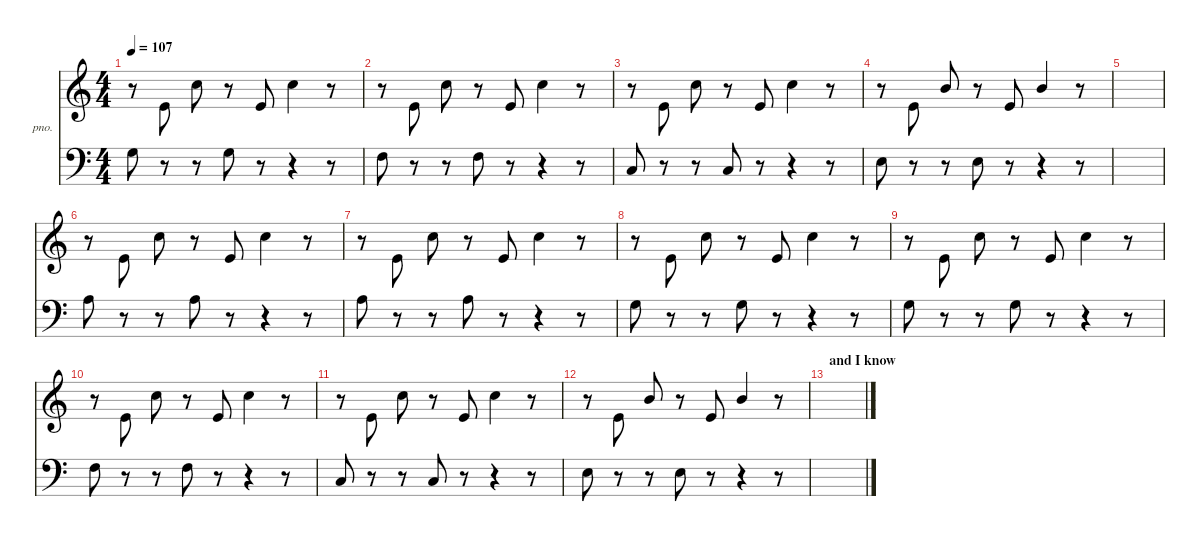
\defaultSystemsLayout 4
\hideDynamics
\bracketExtendMode nobrackets
\firstSystemTrackNameOrientation horizontal
\otherSystemsTrackNameOrientation horizontal
\track ("Acoustic Piano" "pno.") {defaultSystemsLayout 4 solo instrument acousticgrandpiano}
\staff {score}
\tuning (E4 B3 G3 D3 A2 E2)
\ts (4 4)
\tempo 107
\clef g2
\scale
1.093
\ks aminor
r.8{dy f beam Down} 5.2.8{beam Up} 8.1.8{beam Down} r.8{beam Down} 5.2.8{beam Up} 8.1.4{beam Down} r.8{beam Down} |
\scale
0.969 r.8{beam Down} 5.2.8{beam Up} 8.1.8{beam Down} r.8{beam Down} 5.2.8{beam Up} 8.1.4{beam Down} r.8{beam Down} |
\scale
0.969 r.8{beam Down} 5.2.8{beam Up} 8.1.8{beam Down} r.8{beam Down} 5.2.8{beam Up} 8.1.4{beam Down} r.8{beam Down} |
\scale
0.969 r.8{beam Down} 5.2.8{beam Up} 7.1.8{beam Up} r.8{beam Up} 5.2.8{beam Up} 7.1.4{beam Up} r.8{beam Up} |
\scale
1.093 |
\scale
0.969 r.8{beam Down} 5.2.8{beam Up} 8.1.8{beam Down} r.8{beam Down} 5.2.8{beam Up} 8.1.4{beam Down} r.8{beam Down} |
\scale
0.969 r.8{beam Down} 5.2.8{beam Up} 8.1.8{beam Down} r.8{beam Down} 5.2.8{beam Up} 8.1.4{beam Down} r.8{beam Down} |
\scale
0.969 r.8{beam Down} 5.2.8{beam Up} 8.1.8{beam Down} r.8{beam Down} 5.2.8{beam Up} 8.1.4{beam Down} r.8{beam Down} |
\scale
1.08858 r.8{beam Down} 5.2.8{beam Up} 8.1.8{beam Down} r.8{beam Down} 5.2.8{beam Up} 8.1.4{beam Down} r.8{beam Down} |
\scale
0.964579 r.8{beam Down} 5.2.8{beam Up} 8.1.8{beam Down} r.8{beam Down} 5.2.8{beam Up} 8.1.4{beam Down} r.8{beam Down} |
\scale
0.964579 r.8{beam Down} 5.2.8{beam Up} 8.1.8{beam Down} r.8{beam Down} 5.2.8{beam Up} 8.1.4{beam Down} r.8{beam Down} |
\scale
0.982263 r.8{beam Down} 5.2.8{beam Up} 7.1.8{beam Up} r.8{beam Up} 5.2.8{beam Up} 7.1.4{beam Up} r.8{beam Up} |
\section ("" "and I know")
\scale
1.093 |
\scale
0.969 |
\scale
0.969 |
\scale
0.969
\staff {score}
\tuning (G2 D2 A1 E1 B0)
\clef f4
\ottava regular
\simile none
\scale
1.093
\ks aminor
12.1.8{dy f beam Down} r.8{beam Down} r.8{beam Down} 12.1.8{beam Down} r.8{beam Down} r.4{beam Down} r.8{beam Down} |
\scale
0.969 10.1.8{beam Down} r.8{beam Down} r.8{beam Down} 10.1.8{beam Down} r.8{beam Down} r.4{beam Down} r.8{beam Down} |
\scale
0.969 5.1.8{beam Up} r.8{beam Up} r.8{beam Up} 5.1.8{beam Up} r.8{beam Up} r.4{beam Up} r.8{beam Up} |
\scale
0.969 9.1.8{beam Down} r.8{beam Down} r.8{beam Down} 9.1.8{beam Down} r.8{beam Down} r.4{beam Down} r.8{beam Down} |
\scale
1.093 |
\scale
0.969 14.1.8{beam Down} r.8{beam Down} r.8{beam Down} 19.2.8{beam Down} r.8{beam Down} r.4{beam Down} r.8{beam Down} |
\scale
0.969 14.1.8{beam Down} r.8{beam Down} r.8{beam Down} 19.2.8{beam Down} r.8{beam Down} r.4{beam Down} r.8{beam Down} |
\scale
0.969 12.1.8{beam Down} r.8{beam Down} r.8{beam Down} 12.1.8{beam Down} r.8{beam Down} r.4{beam Down} r.8{beam Down} |
\scale
1.08858 12.1.8{beam Down} r.8{beam Down} r.8{beam Down} 12.1.8{beam Down} r.8{beam Down} r.4{beam Down} r.8{beam Down} |
\scale
0.964579 10.1.8{beam Down} r.8{beam Down} r.8{beam Down} 10.1.8{beam Down} r.8{beam Down} r.4{beam Down} r.8{beam Down} |
\scale
0.964579 5.1.8{beam Up} r.8{beam Up} r.8{beam Up} 5.1.8{beam Up} r.8{beam Up} r.4{beam Up} r.8{beam Up} |
\scale
0.982263 9.1.8{beam Down} r.8{beam Down} r.8{beam Down} 9.1.8{beam Down} r.8{beam Down} r.4{beam Down} r.8{beam Down} |
\scale
1.093 |
\scale
0.969 |
\scale
0.969 |
\scale
0.969
